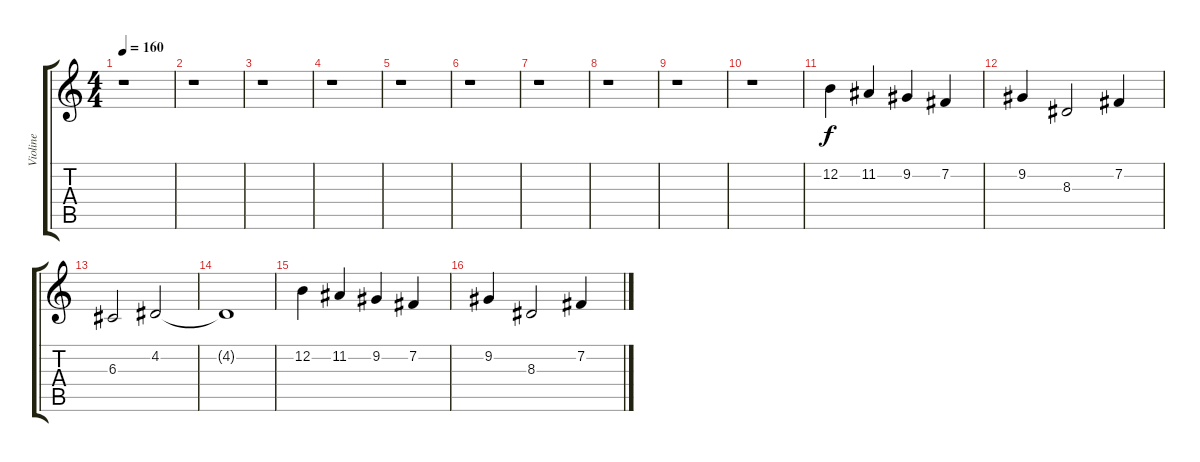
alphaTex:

\track ("Violine" "Violine") {instrument violin}
\staff {score tabs}
\tuning (E4 B3 G3 D3 A2 E2) {hide}
\ts (4 4)
\tempo 160
\clef g2
\ks c
r.1{dy f} |
r.1 |
r.1 |
r.1 |
r.1 |
r.1 |
r.1 |
r.1 |
r.1 |
r.1 |
12.2.4 11.2.4 9.2.4 7.2.4 |
9.2.4 8.3.2 7.2.4 |
6.3.2 4.2.2 |
4.2{t}.1 |
12.2.4 11.2.4 9.2.4 7.2.4 |
9.2.4 8.3.2 7.2.4
